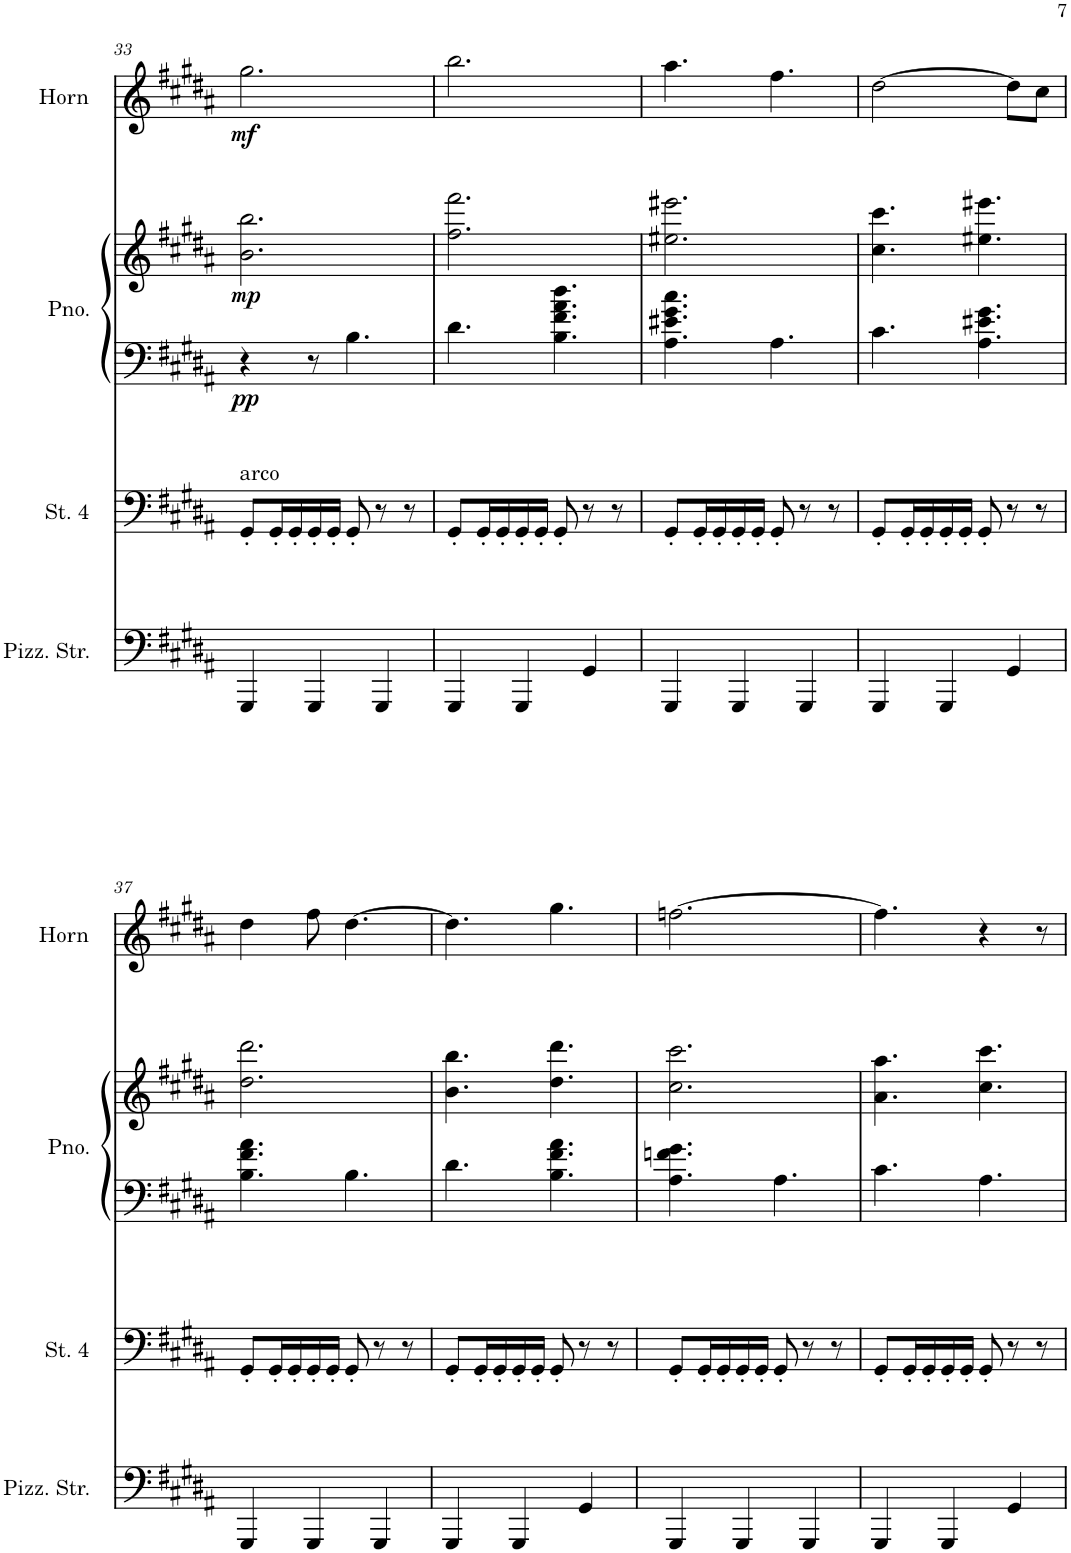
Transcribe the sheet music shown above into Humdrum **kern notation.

**kern	**kern	**kern	**kern	**dynam	**kern	**dynam	**kern
*part5	*part4	*part3	*part3	*part3	*part2	*part2	*part1
*staff6	*staff5	*staff4	*staff3	*staff3/4	*staff2	*staff2	*staff1
*I"Pizzicato Strings	*I"Strings 4	*I"Piano	*	*	*I"Horn	*	*I"Piccolo
*I'Pizz. Str.	*I'St. 4	*I'Pno.	*	*	*I'Horn	*	*I'Picc.
!!LO:PB:g=z
*clefF4	*clefF4	*clefF4	*clefG2	*	*clefG2	*	*clefG2
*	*	*	*	*	*Trd7c12	*	*Trd-7c-12
*k[f#c#g#d#a#]	*k[f#c#g#d#a#]	*k[f#c#g#d#a#]	*k[f#c#g#d#a#]	*	*k[f#c#g#d#a#]	*	*k[f#c#g#d#a#]
*M6/8	*M6/8	*M6/8	*M6/8	*	*M6/8	*	*M6/8
=33	=33	=33	=33	=33	=33	=33	=33
!	!LO:TX:a:t=arco	!	!	!	!	!	!
!	!	!	!	!LO:DY:b=2	!	!	!
!	!	!	!	!LO:DY:n=1:b	!	!LO:DY:b	!
4GGG#/	8GG#'/L	4r	2.b\ 2.bb\	pp mp	2.gg#\	mf	2.r
.	16GG#'/L	.	.	.	.	.	.
.	16GG#'/	.	.	.	.	.	.
4GGG#/	16GG#'/	8r	.	.	.	.	.
.	16GG#'/JJ	.	.	.	.	.	.
.	8GG#'/	4.B\	.	.	.	.	.
4GGG#/	8r	.	.	.	.	.	.
.	8r	.	.	.	.	.	.
=34	=34	=34	=34	=34	=34	=34	=34
4GGG#/	8GG#'/L	4.d#\	2.ff#\ 2.fff#\	.	2.bb\	.	2.r
.	16GG#'/L	.	.	.	.	.	.
.	16GG#'/	.	.	.	.	.	.
4GGG#/	16GG#'/	.	.	.	.	.	.
.	16GG#'/JJ	.	.	.	.	.	.
.	8GG#'/	4.B\ 4.f#\ 4.a#\ 4.dd#\	.	.	.	.	.
4GG#/	8r	.	.	.	.	.	.
.	8r	.	.	.	.	.	.
=35	=35	=35	=35	=35	=35	=35	=35
4GGG#/	8GG#'/L	4.A#\ 4.e#X\ 4.g#\ 4.cc#\	2.ee#X\ 2.eee#X\	.	4.aa#\	.	2.r
.	16GG#'/L	.	.	.	.	.	.
.	16GG#'/	.	.	.	.	.	.
4GGG#/	16GG#'/	.	.	.	.	.	.
.	16GG#'/JJ	.	.	.	.	.	.
.	8GG#'/	4.A#\	.	.	4.ff#\	.	.
4GGG#/	8r	.	.	.	.	.	.
.	8r	.	.	.	.	.	.
=36	=36	=36	=36	=36	=36	=36	=36
4GGG#/	8GG#'/L	4.c#\	4.cc#\ 4.ccc#\	.	[2dd#\	.	2.r
.	16GG#'/L	.	.	.	.	.	.
.	16GG#'/	.	.	.	.	.	.
4GGG#/	16GG#'/	.	.	.	.	.	.
.	16GG#'/JJ	.	.	.	.	.	.
.	8GG#'/	4.A#\ 4.e#X\ 4.g#\	4.ee#X\ 4.eee#X\	.	.	.	.
4GG#/	8r	.	.	.	8dd#\L]	.	.
.	8r	.	.	.	8cc#\J	.	.
!!LO:LB:g=z
=37	=37	=37	=37	=37	=37	=37	=37
4GGG#/	8GG#'/L	4.B\ 4.f#\ 4.a#\	2.dd#\ 2.ddd#\	.	4dd#\	.	2.r
.	16GG#'/L	.	.	.	.	.	.
.	16GG#'/	.	.	.	.	.	.
4GGG#/	16GG#'/	.	.	.	8ff#\	.	.
.	16GG#'/JJ	.	.	.	.	.	.
.	8GG#'/	4.B\	.	.	[4.dd#\	.	.
4GGG#/	8r	.	.	.	.	.	.
.	8r	.	.	.	.	.	.
=38	=38	=38	=38	=38	=38	=38	=38
4GGG#/	8GG#'/L	4.d#\	4.b\ 4.bb\	.	4.dd#\]	.	2.r
.	16GG#'/L	.	.	.	.	.	.
.	16GG#'/	.	.	.	.	.	.
4GGG#/	16GG#'/	.	.	.	.	.	.
.	16GG#'/JJ	.	.	.	.	.	.
.	8GG#'/	4.B\ 4.f#\ 4.a#\	4.dd#\ 4.ddd#\	.	4.gg#\	.	.
4GG#/	8r	.	.	.	.	.	.
.	8r	.	.	.	.	.	.
=39	=39	=39	=39	=39	=39	=39	=39
4GGG#/	8GG#'/L	4.A#\ 4.fn\ 4.g#\	2.cc#\ 2.ccc#\	.	[2.ffn\	.	2.r
.	16GG#'/L	.	.	.	.	.	.
.	16GG#'/	.	.	.	.	.	.
4GGG#/	16GG#'/	.	.	.	.	.	.
.	16GG#'/JJ	.	.	.	.	.	.
.	8GG#'/	4.A#\	.	.	.	.	.
4GGG#/	8r	.	.	.	.	.	.
.	8r	.	.	.	.	.	.
=40	=40	=40	=40	=40	=40	=40	=40
4GGG#/	8GG#'/L	4.c#\	4.a#\ 4.aa#\	.	4.ff\]	.	2.r
.	16GG#'/L	.	.	.	.	.	.
.	16GG#'/	.	.	.	.	.	.
4GGG#/	16GG#'/	.	.	.	.	.	.
.	16GG#'/JJ	.	.	.	.	.	.
.	8GG#'/	4.A#\	4.cc#\ 4.ccc#\	.	4r	.	.
4GG#/	8r	.	.	.	.	.	.
.	8r	.	.	.	8r	.	.
=	=	=	=	=	=	=	=
*-	*-	*-	*-	*-	*-	*-	*-
